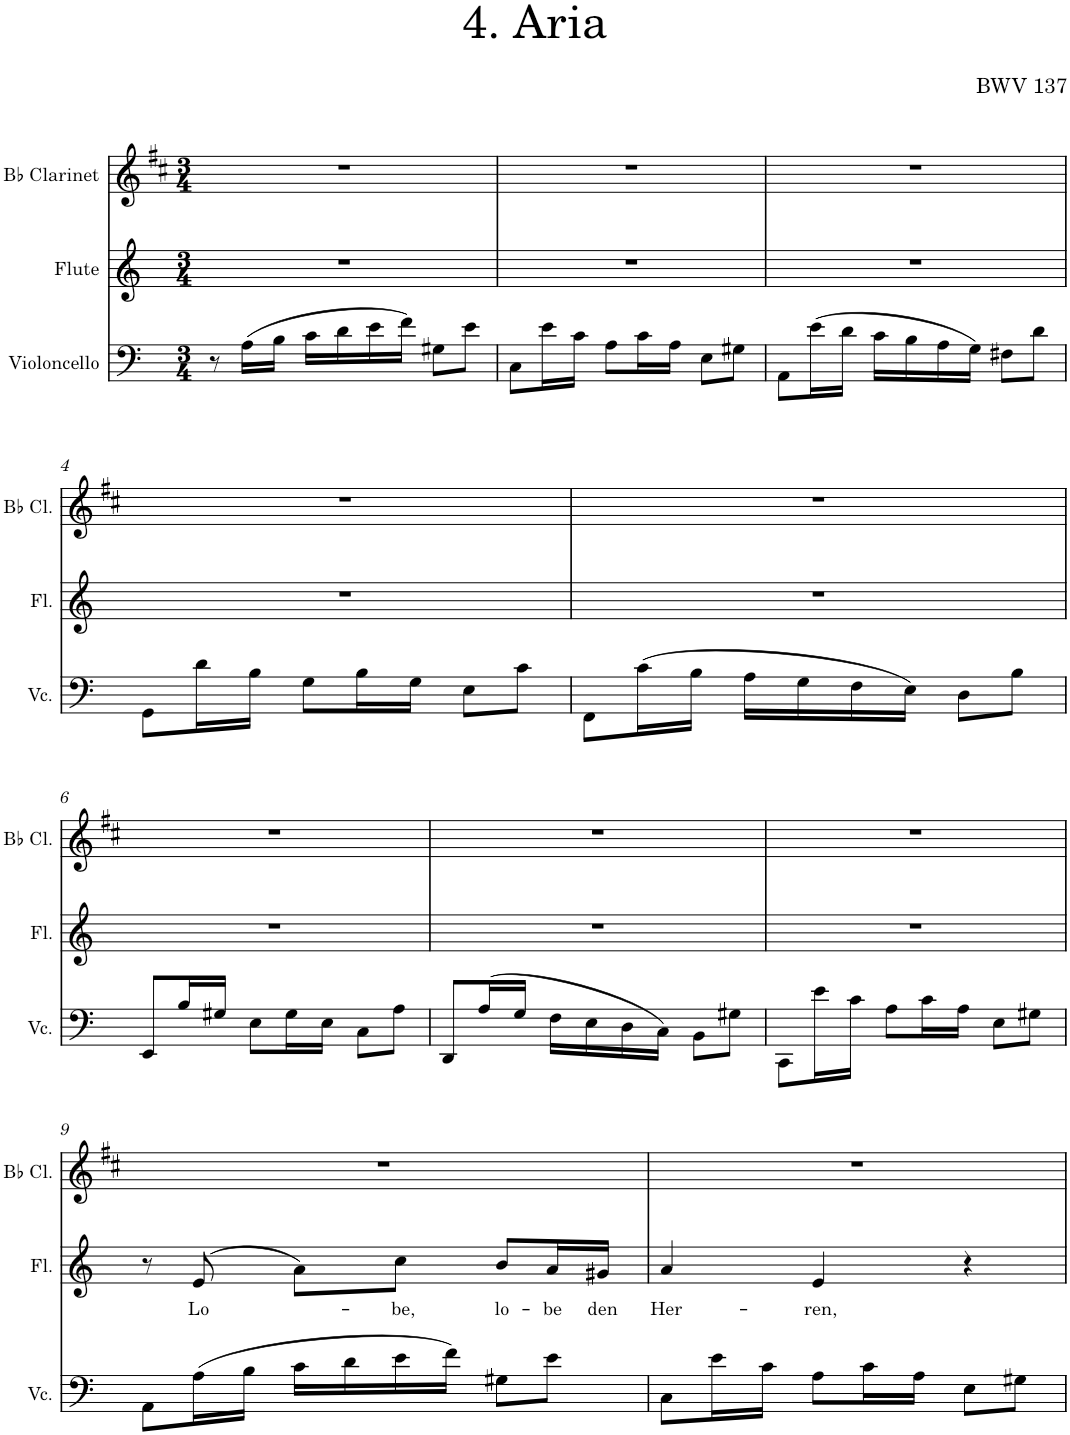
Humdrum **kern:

**kern	**kern	**text	**kern
*part3	*part2	*part2	*part1
*staff3	*staff2	*staff2	*staff1
*I"Violoncello	*I"Flute	*	*I"Bb Clarinet
*I'Vc.	*I'Fl.	*	*I'Bb Cl.
*clefF4	*clefG2	*	*clefG2
*	*	*	*Trd1c2
*k[]	*k[]	*	*k[f#c#]
*M3/4	*M3/4	*	*M3/4
=1	=1	=1	=1
8r	2.r	.	2.r
(16A\LL	.	.	.
16B\JJ	.	.	.
16c\LL	.	.	.
16d\	.	.	.
16e\	.	.	.
16f\JJ)	.	.	.
8G#X\L	.	.	.
8e\J	.	.	.
=2	=2	=2	=2
8C\L	2.r	.	2.r
16e\L	.	.	.
16c\JJ	.	.	.
8A\L	.	.	.
16c\L	.	.	.
16A\JJ	.	.	.
8E\L	.	.	.
8G#X\J	.	.	.
=3	=3	=3	=3
8AA\L	2.r	.	2.r
(16e\L	.	.	.
16d\JJ	.	.	.
16c\LL	.	.	.
16B\	.	.	.
16A\	.	.	.
16G\JJ)	.	.	.
8F#X\L	.	.	.
8d\J	.	.	.
!!LO:LB:g=z
=4	=4	=4	=4
8GG\L	2.r	.	2.r
16d\L	.	.	.
16B\JJ	.	.	.
8G\L	.	.	.
16B\L	.	.	.
16G\JJ	.	.	.
8E\L	.	.	.
8c\J	.	.	.
=5	=5	=5	=5
8FF\L	2.r	.	2.r
(16c\L	.	.	.
16B\JJ	.	.	.
16A\LL	.	.	.
16G\	.	.	.
16F\	.	.	.
16E\JJ)	.	.	.
8D\L	.	.	.
8B\J	.	.	.
!!LO:LB:g=z
=6	=6	=6	=6
8EE/L	2.r	.	2.r
16B/L	.	.	.
16G#X/JJ	.	.	.
8E\L	.	.	.
16G#\L	.	.	.
16E\JJ	.	.	.
8C\L	.	.	.
8A\J	.	.	.
=7	=7	=7	=7
8DD/L	2.r	.	2.r
(16A/L	.	.	.
16G/JJ	.	.	.
16F\LL	.	.	.
16E\	.	.	.
16D\	.	.	.
16C\JJ)	.	.	.
8BB\L	.	.	.
8G#X\J	.	.	.
=8	=8	=8	=8
8CC\L	2.r	.	2.r
16e\L	.	.	.
16c\JJ	.	.	.
8A\L	.	.	.
16c\L	.	.	.
16A\JJ	.	.	.
8E\L	.	.	.
8G#X\J	.	.	.
!!LO:LB:g=z
=9	=9	=9	=9
8AA\L	8r	.	2.r
!	!	!LO:LY:b	!
(16A\L	(8e/	Lo	.
16B\JJ	.	.	.
16c\LL	8a\L)	.	.
16d\	.	.	.
!	!	!LO:LY:b	!
16e\	8cc\J	be,	.
16f\JJ)	.	.	.
!	!	!LO:LY:b	!
8G#X\L	8b/L	lo-	.
!	!	!LO:LY:b	!
8e\J	16a/L	be	.
!	!	!LO:LY:b	!
.	16g#X/JJ	den	.
=10	=10	=10	=10
!	!	!LO:LY:b	!
8C\L	4a/	Her-	2.r
16e\L	.	.	.
16c\JJ	.	.	.
!	!	!LO:LY:b	!
8A\L	4e/	ren,	.
16c\L	.	.	.
16A\JJ	.	.	.
8E\L	4r	.	.
8G#X\J	.	.	.
=	=	=	=
*-	*-	*-	*-
